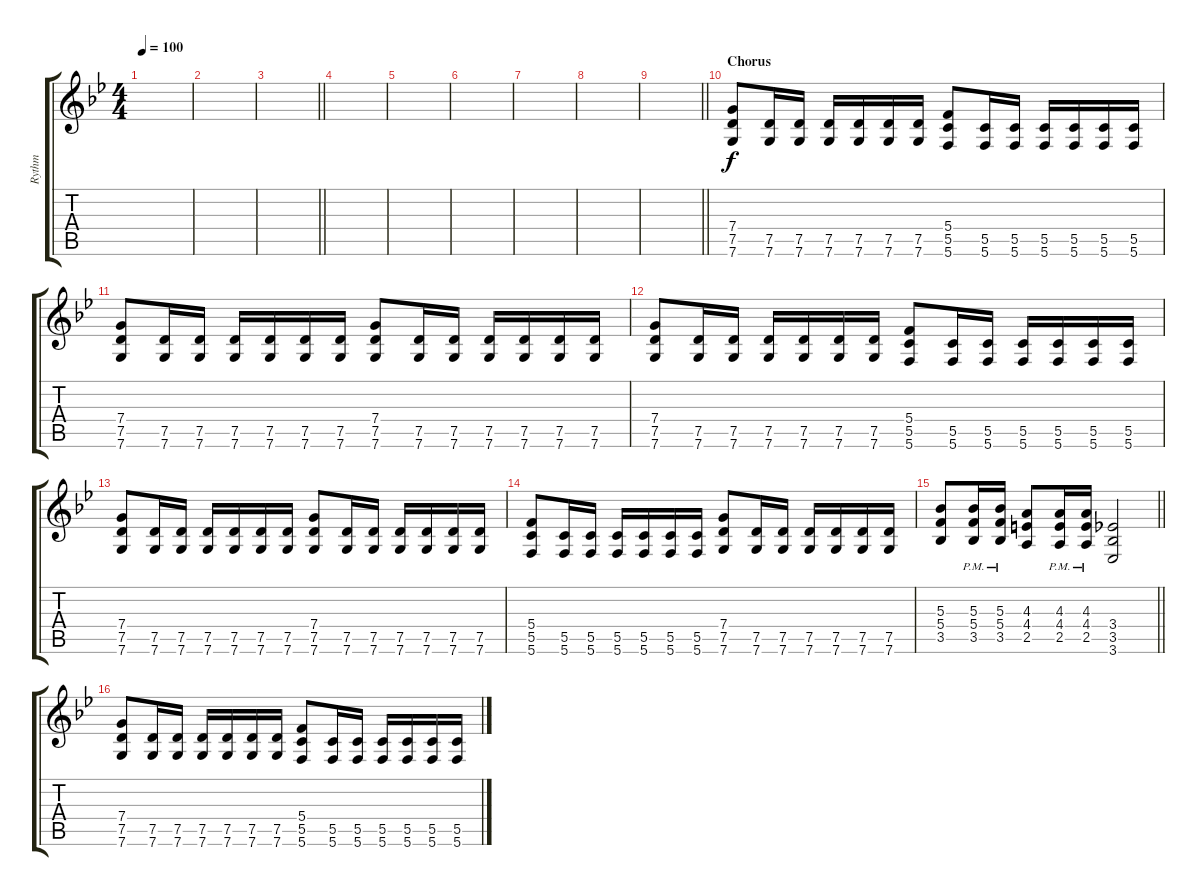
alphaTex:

\track ("Rythm" "Rythm") {instrument overdrivenguitar}
\staff {score tabs}
\tuning (D4 A3 F3 C3 G2 C2) {hide}
\ts (4 4)
\tempo 100
\clef g2
\ks bb
|
|
\barLineRight lightlight
|
\section ("" "")
|
|
|
|
|
\barLineRight lightlight
|
\section ("" "Chorus")
(7.4 7.5 7.6).8 (7.5 7.6).16 (7.5 7.6).16 (7.5 7.6).16 (7.5 7.6).16 (7.5 7.6).16 (7.5 7.6).16 (5.4 5.5 5.6).8 (5.5 5.6).16 (5.5 5.6).16 (5.5 5.6).16 (5.5 5.6).16 (5.5 5.6).16 (5.5 5.6).16 |
(7.4 7.5 7.6).8 (7.5 7.6).16 (7.5 7.6).16 (7.5 7.6).16 (7.5 7.6).16 (7.5 7.6).16 (7.5 7.6).16 (7.4 7.5 7.6).8 (7.5 7.6).16 (7.5 7.6).16 (7.5 7.6).16 (7.5 7.6).16 (7.5 7.6).16 (7.5 7.6).16 |
(7.4 7.5 7.6).8 (7.5 7.6).16 (7.5 7.6).16 (7.5 7.6).16 (7.5 7.6).16 (7.5 7.6).16 (7.5 7.6).16 (5.4 5.5 5.6).8 (5.5 5.6).16 (5.5 5.6).16 (5.5 5.6).16 (5.5 5.6).16 (5.5 5.6).16 (5.5 5.6).16 |
(7.4 7.5 7.6).8 (7.5 7.6).16 (7.5 7.6).16 (7.5 7.6).16 (7.5 7.6).16 (7.5 7.6).16 (7.5 7.6).16 (7.4 7.5 7.6).8 (7.5 7.6).16 (7.5 7.6).16 (7.5 7.6).16 (7.5 7.6).16 (7.5 7.6).16 (7.5 7.6).16 |
(5.4 5.5 5.6).8 (5.5 5.6).16 (5.5 5.6).16 (5.5 5.6).16 (5.5 5.6).16 (5.5 5.6).16 (5.5 5.6).16 (7.4 7.5 7.6).8 (7.5 7.6).16 (7.5 7.6).16 (7.5 7.6).16 (7.5 7.6).16 (7.5 7.6).16 (7.5 7.6).16 |
\barLineRight lightlight
(5.3 5.4 3.5).8 (5.3{pm} 5.4{pm} 3.5{pm}).16 (5.3{pm} 5.4{pm} 3.5{pm}).16 (4.3 4.4 2.5).8 (4.3{pm} 4.4{pm} 2.5{pm}).16 (4.3{pm} 4.4{pm} 2.5{pm}).16 (3.4 3.5 3.6).2 |
(7.4 7.5 7.6).8 (7.5 7.6).16 (7.5 7.6).16 (7.5 7.6).16 (7.5 7.6).16 (7.5 7.6).16 (7.5 7.6).16 (5.4 5.5 5.6).8 (5.5 5.6).16 (5.5 5.6).16 (5.5 5.6).16 (5.5 5.6).16 (5.5 5.6).16 (5.5 5.6).16
